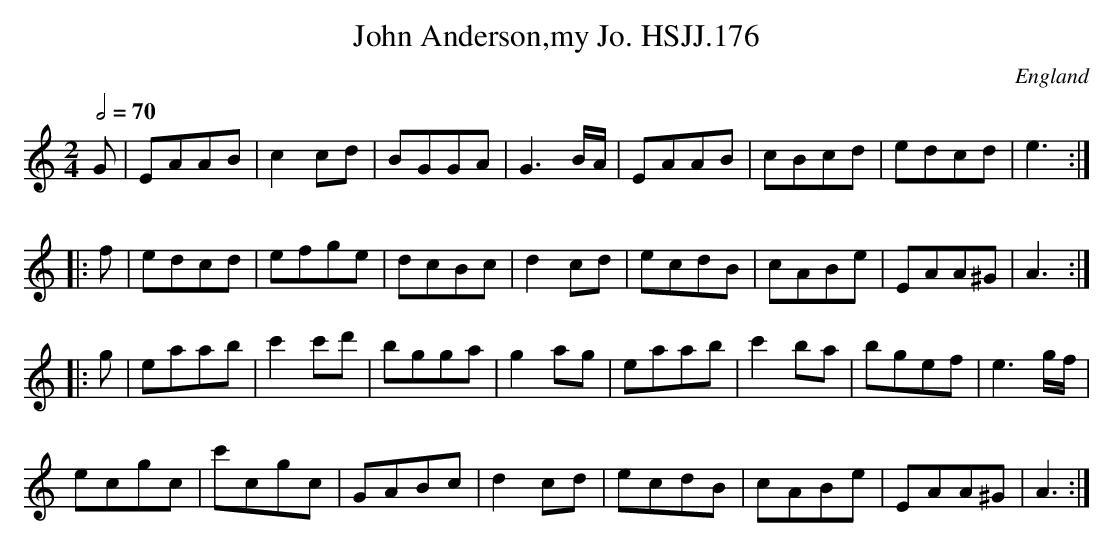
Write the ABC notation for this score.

X:1
T:John Anderson,my Jo. HSJJ.176
M:2/4
L:1/8
Q:1/2=70
O:England
K:C
G|EAAB|c2cd|BGGA|G3B/A/|EAAB|cBcd|edcd|e3:|
|:f|edcd|efge|dcBc|d2cd|ecdB|cABe|EAA^G|A3:|
|:g|eaab|c'2c'd'|bgga|g2ag|eaab|c'2ba|bgef|e3g/f/|
ecgc|c'cgc|GABc|d2cd|ecdB|cABe|EAA^G|A3:|
